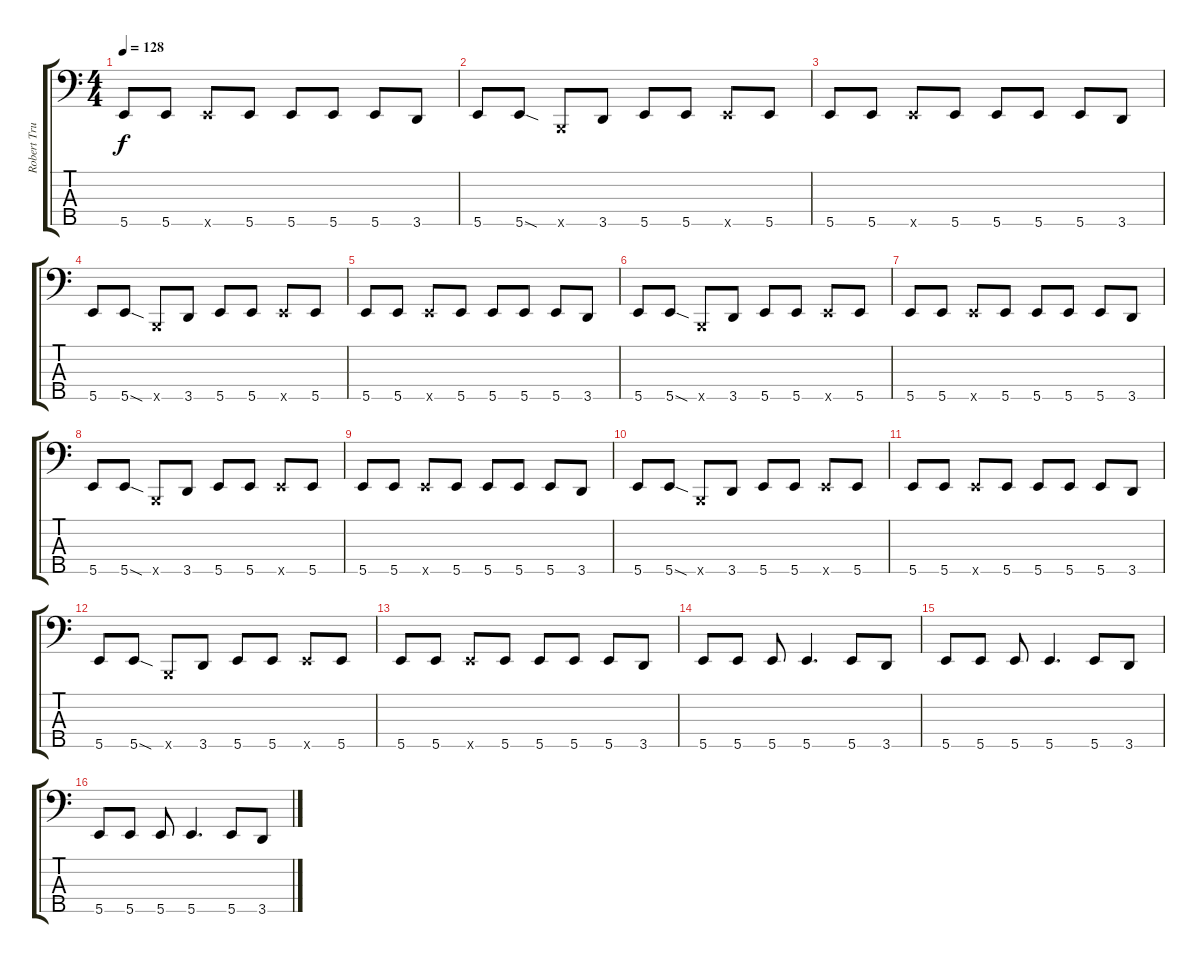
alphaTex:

\track ("Robert Trujillo (Bass)" "Robert Tru") {instrument electricbassfinger}
\staff {score tabs}
\tuning (G2 D2 A1 E1 B0) {hide}
\ts (4 4)
\tempo 128
\clef f4
\ks c
5.5.8{dy f} 5.5.8 5.5{x}.8 5.5.8 5.5.8 5.5.8 5.5.8 3.5.8 |
5.5.8 5.5{sod}.8 0.5{x}.8 3.5.8 5.5.8 5.5.8 5.5{x}.8 5.5.8 |
5.5.8 5.5.8 5.5{x}.8 5.5.8 5.5.8 5.5.8 5.5.8 3.5.8 |
5.5.8 5.5{sod}.8 0.5{x}.8 3.5.8 5.5.8 5.5.8 5.5{x}.8 5.5.8 |
5.5.8 5.5.8 5.5{x}.8 5.5.8 5.5.8 5.5.8 5.5.8 3.5.8 |
5.5.8 5.5{sod}.8 0.5{x}.8 3.5.8 5.5.8 5.5.8 5.5{x}.8 5.5.8 |
5.5.8 5.5.8 5.5{x}.8 5.5.8 5.5.8 5.5.8 5.5.8 3.5.8 |
5.5.8 5.5{sod}.8 0.5{x}.8 3.5.8 5.5.8 5.5.8 5.5{x}.8 5.5.8 |
5.5.8 5.5.8 5.5{x}.8 5.5.8 5.5.8 5.5.8 5.5.8 3.5.8 |
5.5.8 5.5{sod}.8 0.5{x}.8 3.5.8 5.5.8 5.5.8 5.5{x}.8 5.5.8 |
5.5.8 5.5.8 5.5{x}.8 5.5.8 5.5.8 5.5.8 5.5.8 3.5.8 |
5.5.8 5.5{sod}.8 0.5{x}.8 3.5.8 5.5.8 5.5.8 5.5{x}.8 5.5.8 |
5.5.8 5.5.8 5.5{x}.8 5.5.8 5.5.8 5.5.8 5.5.8 3.5.8 |
5.5.8 5.5.8 5.5.8 5.5.4{d} 5.5.8 3.5.8 |
5.5.8 5.5.8 5.5.8 5.5.4{d} 5.5.8 3.5.8 |
5.5.8 5.5.8 5.5.8 5.5.4{d} 5.5.8 3.5.8
